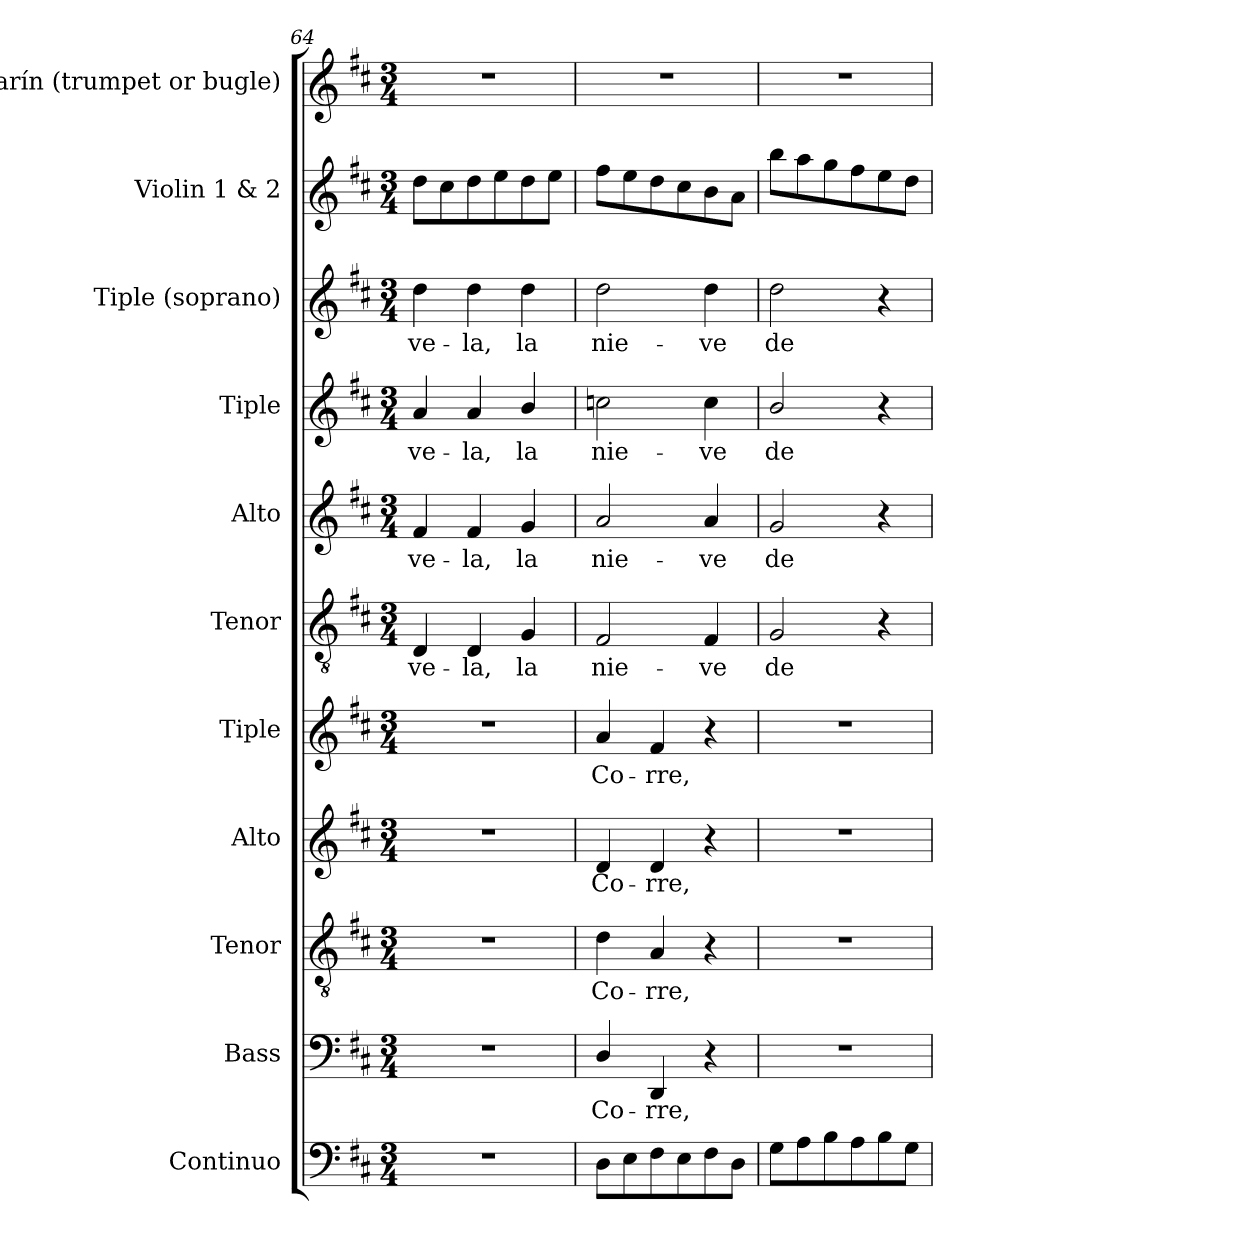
**kern	**kern	**text	**kern	**text	**kern	**text	**kern	**text	**kern	**text	**kern	**text	**kern	**text	**kern	**text	**kern	**kern
*part11	*part10	*part10	*part9	*part9	*part8	*part8	*part7	*part7	*part6	*part6	*part5	*part5	*part4	*part4	*part3	*part3	*part2	*part1
*staff11	*staff10	*staff10	*staff9	*staff9	*staff8	*staff8	*staff7	*staff7	*staff6	*staff6	*staff5	*staff5	*staff4	*staff4	*staff3	*staff3	*staff2	*staff1
*I"Continuo	*I"Bass	*	*I"Tenor	*	*I"Alto	*	*I"Tiple	*	*I"Tenor	*	*I"Alto	*	*I"Tiple	*	*I"Tiple (soprano)	*	*I"Violin 1  & 2	*I"Clarín (trumpet or bugle)
*I'Cont.	*I'B.	*	*I'T.	*	*I'A.	*	*	*	*I'T.	*	*I'A.	*	*	*	*I'S.	*	*	*I'Tr.
*clefF4	*clefF4	*	*clefGv2	*	*clefG2	*	*clefG2	*	*clefGv2	*	*clefG2	*	*clefG2	*	*clefG2	*	*clefG2	*clefG2
*	*	*	*ITrd7c12	*	*	*	*	*	*ITrd7c12	*	*	*	*	*	*	*	*	*
*k[f#c#]	*k[f#c#]	*	*k[f#c#]	*	*k[f#c#]	*	*k[f#c#]	*	*k[f#c#]	*	*k[f#c#]	*	*k[f#c#]	*	*k[f#c#]	*	*k[f#c#]	*k[f#c#]
*D:	*D:	*	*D:	*	*D:	*	*D:	*	*D:	*	*D:	*	*D:	*	*D:	*	*D:	*D:
*M3/4	*M3/4	*	*M3/4	*	*M3/4	*	*M3/4	*	*M3/4	*	*M3/4	*	*M3/4	*	*M3/4	*	*M3/4	*M3/4
=64	=64	=64	=64	=64	=64	=64	=64	=64	=64	=64	=64	=64	=64	=64	=64	=64	=64	=64
!LO:N:vis=1	!LO:N:vis=1	!	!LO:N:vis=1	!	!LO:N:vis=1	!	!LO:N:vis=1	!	!	!	!	!	!	!	!	!	!	!
!	!	!	!	!	!	!	!	!	!	!LO:LY:b:color=#000000	!	!	!	!	!	!	!	!
!	!	!	!	!	!	!	!	!	!	!	!	!LO:LY:b:color=#000000	!	!	!	!	!	!
!	!	!	!	!	!	!	!	!	!	!	!	!	!	!LO:LY:b:color=#000000	!	!	!	!
!	!	!	!	!	!	!	!	!	!	!	!	!	!	!	!	!LO:LY:b:color=#000000	!	!LO:N:vis=1
2.r	2.r	.	2.r	.	2.r	.	2.r	.	4DDi/	ve-	4f#i/	ve-	4ai/	ve-	4ddi\	ve-	8ddi\L	2.r
.	.	.	.	.	.	.	.	.	.	.	.	.	.	.	.	.	8cc#i\	.
!	!	!	!	!	!	!	!	!	!	!LO:LY:b:color=#000000	!	!	!	!	!	!	!	!
!	!	!	!	!	!	!	!	!	!	!	!	!LO:LY:b:color=#000000	!	!	!	!	!	!
!	!	!	!	!	!	!	!	!	!	!	!	!	!	!LO:LY:b:color=#000000	!	!	!	!
!	!	!	!	!	!	!	!	!	!	!	!	!	!	!	!	!LO:LY:b:color=#000000	!	!
.	.	.	.	.	.	.	.	.	4DDi/	-la,	4f#i/	-la,	4ai/	-la,	4ddi\	-la,	8ddi\	.
.	.	.	.	.	.	.	.	.	.	.	.	.	.	.	.	.	8eei\	.
!	!	!	!	!	!	!	!	!	!	!LO:LY:b:color=#000000	!	!	!	!	!	!	!	!
!	!	!	!	!	!	!	!	!	!	!	!	!LO:LY:b:color=#000000	!	!	!	!	!	!
!	!	!	!	!	!	!	!	!	!	!	!	!	!	!LO:LY:b:color=#000000	!	!	!	!
!	!	!	!	!	!	!	!	!	!	!	!	!	!	!	!	!LO:LY:b:color=#000000	!	!
.	.	.	.	.	.	.	.	.	4GGi/	la	4gi/	la	4bi/	la	4ddi\	la	8ddi\	.
.	.	.	.	.	.	.	.	.	.	.	.	.	.	.	.	.	8eei\J	.
=65	=65	=65	=65	=65	=65	=65	=65	=65	=65	=65	=65	=65	=65	=65	=65	=65	=65	=65
!	!	!LO:LY:b:color=#000000	!	!	!	!	!	!	!	!	!	!	!	!	!	!	!	!
!	!	!	!	!LO:LY:b:color=#000000	!	!	!	!	!	!	!	!	!	!	!	!	!	!
!	!	!	!	!	!	!LO:LY:b:color=#000000	!	!	!	!	!	!	!	!	!	!	!	!
!	!	!	!	!	!	!	!	!LO:LY:b:color=#000000	!	!	!	!	!	!	!	!	!	!
!	!	!	!	!	!	!	!	!	!	!LO:LY:b:color=#000000	!	!	!	!	!	!	!	!
!	!	!	!	!	!	!	!	!	!	!	!	!LO:LY:b:color=#000000	!	!	!	!	!	!
!	!	!	!	!	!	!	!	!	!	!	!	!	!	!LO:LY:b:color=#000000	!	!	!	!
!	!	!	!	!	!	!	!	!	!	!	!	!	!	!	!	!LO:LY:b:color=#000000	!	!LO:N:vis=1
8Di\L	4Di/	Co-	4Di\	Co-	4di/	Co-	4ai/	Co-	2FF#i/	nie-	2ai/	nie-	2ccni\	nie-	2ddi\	nie-	8ff#i\L	2.r
8Ei\	.	.	.	.	.	.	.	.	.	.	.	.	.	.	.	.	8eei\	.
!	!	!LO:LY:b:color=#000000	!	!	!	!	!	!	!	!	!	!	!	!	!	!	!	!
!	!	!	!	!LO:LY:b:color=#000000	!	!	!	!	!	!	!	!	!	!	!	!	!	!
!	!	!	!	!	!	!LO:LY:b:color=#000000	!	!	!	!	!	!	!	!	!	!	!	!
!	!	!	!	!	!	!	!	!LO:LY:b:color=#000000	!	!	!	!	!	!	!	!	!	!
8F#i\	4DDi/	-rre,	4AAi/	-rre,	4di/	-rre,	4f#i/	-rre,	.	.	.	.	.	.	.	.	8ddi\	.
8Ei\	.	.	.	.	.	.	.	.	.	.	.	.	.	.	.	.	8cc#i\	.
!	!	!	!	!	!	!	!	!	!	!LO:LY:b:color=#000000	!	!	!	!	!	!	!	!
!	!	!	!	!	!	!	!	!	!	!	!	!LO:LY:b:color=#000000	!	!	!	!	!	!
!	!	!	!	!	!	!	!	!	!	!	!	!	!	!LO:LY:b:color=#000000	!	!	!	!
!	!	!	!	!	!	!	!	!	!	!	!	!	!	!	!	!LO:LY:b:color=#000000	!	!
8F#i\	4r	.	4r	.	4r	.	4r	.	4FF#i/	-ve	4ai/	-ve	4cci\	-ve	4ddi\	-ve	8bi\	.
8Di\J	.	.	.	.	.	.	.	.	.	.	.	.	.	.	.	.	8ai\J	.
=66	=66	=66	=66	=66	=66	=66	=66	=66	=66	=66	=66	=66	=66	=66	=66	=66	=66	=66
!	!LO:N:vis=1	!	!LO:N:vis=1	!	!LO:N:vis=1	!	!LO:N:vis=1	!	!	!	!	!	!	!	!	!	!	!
!	!	!	!	!	!	!	!	!	!	!LO:LY:b:color=#000000	!	!	!	!	!	!	!	!
!	!	!	!	!	!	!	!	!	!	!	!	!LO:LY:b:color=#000000	!	!	!	!	!	!
!	!	!	!	!	!	!	!	!	!	!	!	!	!	!LO:LY:b:color=#000000	!	!	!	!
!	!	!	!	!	!	!	!	!	!	!	!	!	!	!	!	!LO:LY:b:color=#000000	!	!LO:N:vis=1
8Gi\L	2.r	.	2.r	.	2.r	.	2.r	.	2GGi/	de	2gi/	de	2bi/	de	2ddi\	de	8bbi\L	2.r
8Ai\	.	.	.	.	.	.	.	.	.	.	.	.	.	.	.	.	8aai\	.
8Bi\	.	.	.	.	.	.	.	.	.	.	.	.	.	.	.	.	8ggi\	.
8Ai\	.	.	.	.	.	.	.	.	.	.	.	.	.	.	.	.	8ff#i\	.
8Bi\	.	.	.	.	.	.	.	.	4r	.	4r	.	4r	.	4r	.	8eei\	.
8Gi\J	.	.	.	.	.	.	.	.	.	.	.	.	.	.	.	.	8ddi\J	.
=	=	=	=	=	=	=	=	=	=	=	=	=	=	=	=	=	=	=
*-	*-	*-	*-	*-	*-	*-	*-	*-	*-	*-	*-	*-	*-	*-	*-	*-	*-	*-
